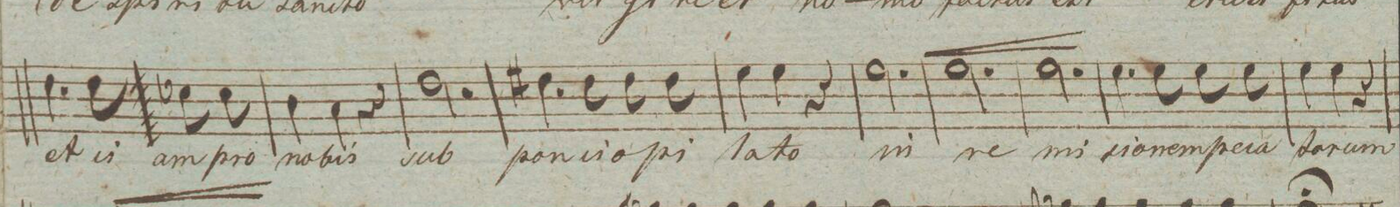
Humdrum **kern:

**kern	**text	**dynam
*I"Baſso.	*	*
*clefF4	*	*
*k[b-]	*	*
*met(c|)	*	*
*M3/4	*	*
4.F\	et-	.
8F\	-ci-	.
8E-X\	-am	.
8E-\	pro	.
=100	=100	=100
4D\	no-	.
4C\	-bis	.
4r	.	.
=101	=101	=101
2.F\	sub	.
=102	=102	=102
4.F#X\	pon-	.
8F#\	-ci-	.
8F#\	-o	.
8F#\	pi-	.
=103	=103	=103
4G\	-la-	.
4G\	-to	.
4r	.	.
=104	=104	=104
2.G\	ni	.
=105	=105	=105
2.G\	re-	<
=106	=106	=106
2.G\	-mi-	[[
=107	=107	=107
4.G\	-sio-	.
8G\	-nem	.
8.G\	pe-	.
16G\	-ca-	.
=108	=108	=108
4G\	-to-	.
4G\	-rum	.
4r	.	.
=109	=109	=109
*-	*-	*-
